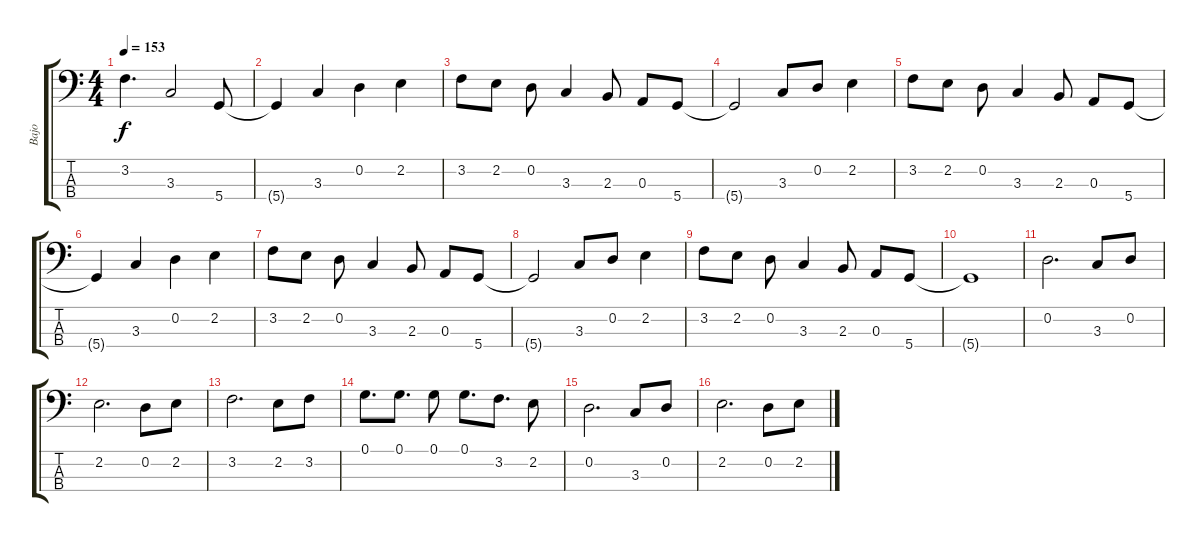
\track ("Bajo" "Bajo") {instrument electricbassfinger}
\staff {score tabs}
\tuning (G2 D2 A1 D1) {hide}
\ts (4 4)
\tempo 153
\clef f4
\ks c
3.2.4{d dy f} 3.3.2 5.4.8 |
5.4{t}.4 3.3.4 0.2.4 2.2.4 |
3.2.8 2.2.8 0.2.8 3.3.4 2.3.8 0.3.8 5.4.8 |
5.4{t}.2 3.3.8 0.2.8 2.2.4 |
3.2.8 2.2.8 0.2.8 3.3.4 2.3.8 0.3.8 5.4.8 |
5.4{t}.4 3.3.4 0.2.4 2.2.4 |
3.2.8 2.2.8 0.2.8 3.3.4 2.3.8 0.3.8 5.4.8 |
5.4{t}.2 3.3.8 0.2.8 2.2.4 |
3.2.8 2.2.8 0.2.8 3.3.4 2.3.8 0.3.8 5.4.8 |
5.4{t}.1 |
0.2.2{d} 3.3.8 0.2.8 |
2.2.2{d} 0.2.8 2.2.8 |
3.2.2{d} 2.2.8 3.2.8 |
0.1.8{d} 0.1.8{d} 0.1.8 0.1.8{d} 3.2.8{d} 2.2.8 |
0.2.2{d} 3.3.8 0.2.8 |
2.2.2{d} 0.2.8 2.2.8
